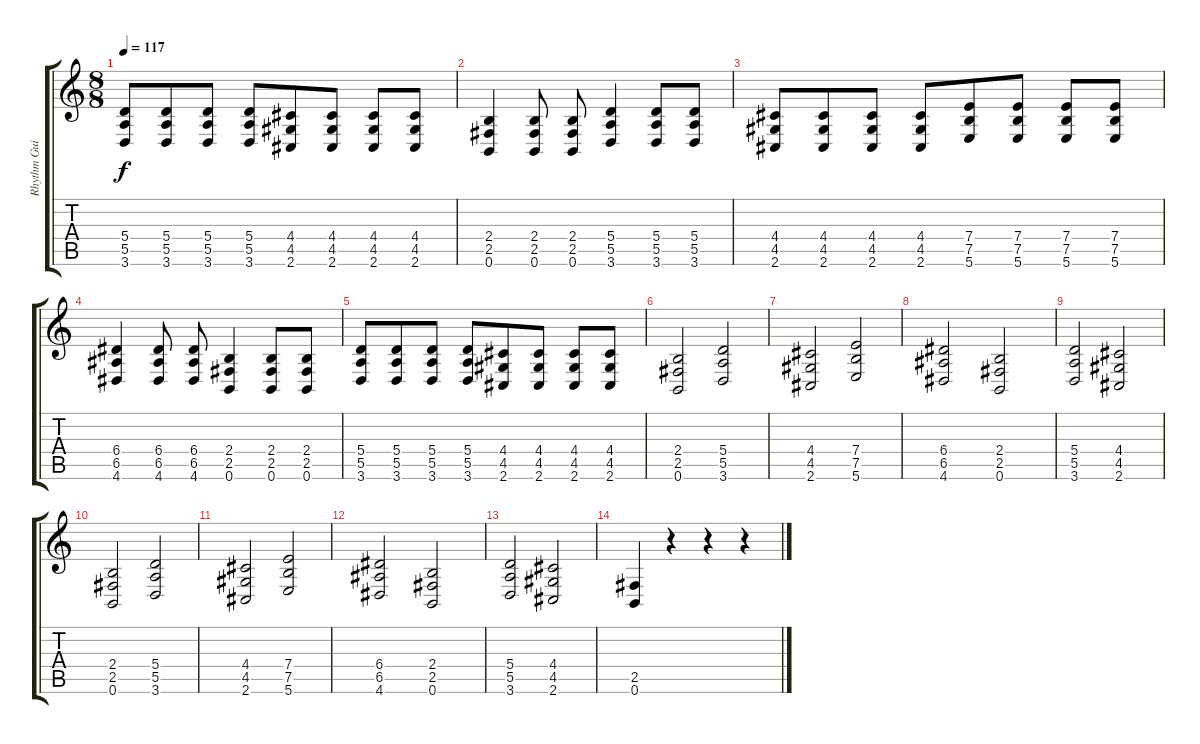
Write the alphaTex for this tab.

\track ("Rhythm Guitar 2" "Rhythm Gui") {instrument distortionguitar}
\staff {score tabs}
\tuning (B3 Gb3 D3 A2 E2 B1) {hide}
\ts (8 8)
\tempo 117
\clef g2
\ks c
(5.4 5.5 3.6).8{dy f} (5.4 5.5 3.6).8 (5.4 5.5 3.6).8 (5.4 5.5 3.6).8 (4.4 4.5 2.6).8 (4.4 4.5 2.6).8 (4.4 4.5 2.6).8 (4.4 4.5 2.6).8 |
(2.4 2.5 0.6).4 (2.4 2.5 0.6).8 (2.4 2.5 0.6).8 (5.4 5.5 3.6).4 (5.4 5.5 3.6).8 (5.4 5.5 3.6).8 |
(4.4 4.5 2.6).8 (4.4 4.5 2.6).8 (4.4 4.5 2.6).8 (4.4 4.5 2.6).8 (7.4 7.5 5.6).8 (7.4 7.5 5.6).8 (7.4 7.5 5.6).8 (7.4 7.5 5.6).8 |
(6.4 6.5 4.6).4 (6.4 6.5 4.6).8 (6.4 6.5 4.6).8 (2.4 2.5 0.6).4 (2.4 2.5 0.6).8 (2.4 2.5 0.6).8 |
(5.4 5.5 3.6).8 (5.4 5.5 3.6).8 (5.4 5.5 3.6).8 (5.4 5.5 3.6).8 (4.4 4.5 2.6).8 (4.4 4.5 2.6).8 (4.4 4.5 2.6).8 (4.4 4.5 2.6).8 |
(2.4 2.5 0.6).2 (5.4 5.5 3.6).2 |
(4.4 4.5 2.6).2 (7.4 7.5 5.6).2 |
(6.4 6.5 4.6).2 (2.4 2.5 0.6).2 |
(5.4 5.5 3.6).2 (4.4 4.5 2.6).2 |
(2.4 2.5 0.6).2 (5.4 5.5 3.6).2 |
(4.4 4.5 2.6).2 (7.4 7.5 5.6).2 |
(6.4 6.5 4.6).2 (2.4 2.5 0.6).2 |
(5.4 5.5 3.6).2 (4.4 4.5 2.6).2 |
(2.5 0.6).4 r.4 r.4 r.4
